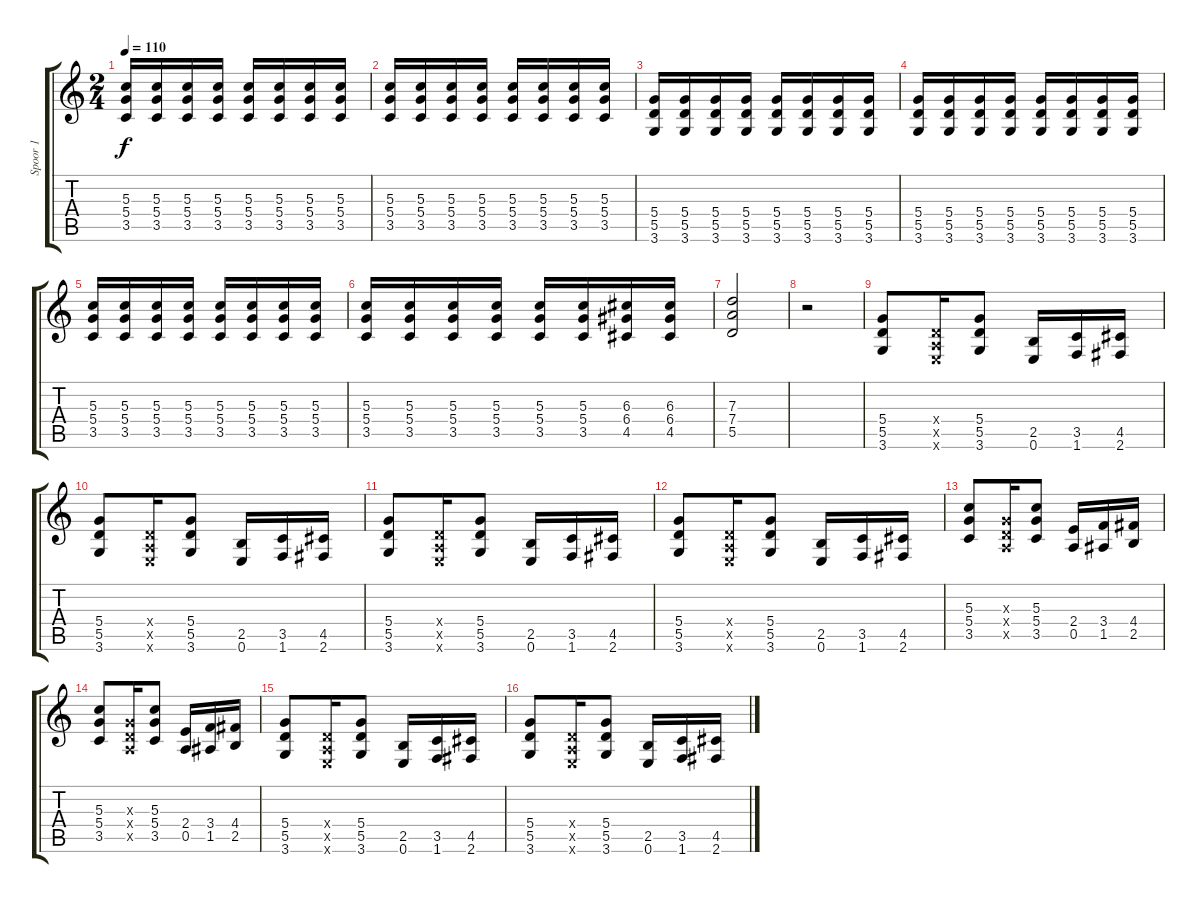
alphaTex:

\track ("Spoor 1" "Spoor 1") {instrument distortionguitar}
\staff {score tabs}
\tuning (E4 B3 G3 D3 A2 E2) {hide}
\ts (2 4)
\tempo 110
\clef g2
\ks c
(5.3 5.4 3.5).16{dy f} (5.3 5.4 3.5).16 (5.3 5.4 3.5).16 (5.3 5.4 3.5).16 (5.3 5.4 3.5).16 (5.3 5.4 3.5).16 (5.3 5.4 3.5).16 (5.3 5.4 3.5).16 |
(5.3 5.4 3.5).16 (5.3 5.4 3.5).16 (5.3 5.4 3.5).16 (5.3 5.4 3.5).16 (5.3 5.4 3.5).16 (5.3 5.4 3.5).16 (5.3 5.4 3.5).16 (5.3 5.4 3.5).16 |
(5.4 5.5 3.6).16 (5.4 5.5 3.6).16 (5.4 5.5 3.6).16 (5.4 5.5 3.6).16 (5.4 5.5 3.6).16 (5.4 5.5 3.6).16 (5.4 5.5 3.6).16 (5.4 5.5 3.6).16 |
(5.4 5.5 3.6).16 (5.4 5.5 3.6).16 (5.4 5.5 3.6).16 (5.4 5.5 3.6).16 (5.4 5.5 3.6).16 (5.4 5.5 3.6).16 (5.4 5.5 3.6).16 (5.4 5.5 3.6).16 |
(5.3 5.4 3.5).16 (5.3 5.4 3.5).16 (5.3 5.4 3.5).16 (5.3 5.4 3.5).16 (5.3 5.4 3.5).16 (5.3 5.4 3.5).16 (5.3 5.4 3.5).16 (5.3 5.4 3.5).16 |
(5.3 5.4 3.5).16 (5.3 5.4 3.5).16 (5.3 5.4 3.5).16 (5.3 5.4 3.5).16 (5.3 5.4 3.5).16 (5.3 5.4 3.5).16 (6.3 6.4 4.5).16 (6.3 6.4 4.5).16 |
(7.3 7.4 5.5).2 |
r.2 |
(5.4 5.5 3.6).8 (0.4{x} 0.5{x} 0.6{x}).16 (5.4 5.5 3.6).8 (2.5 0.6).16 (3.5 1.6).16 (4.5 2.6).16 |
(5.4 5.5 3.6).8 (0.4{x} 0.5{x} 0.6{x}).16 (5.4 5.5 3.6).8 (2.5 0.6).16 (3.5 1.6).16 (4.5 2.6).16 |
(5.4 5.5 3.6).8 (0.4{x} 0.5{x} 0.6{x}).16 (5.4 5.5 3.6).8 (2.5 0.6).16 (3.5 1.6).16 (4.5 2.6).16 |
(5.4 5.5 3.6).8 (0.4{x} 0.5{x} 0.6{x}).16 (5.4 5.5 3.6).8 (2.5 0.6).16 (3.5 1.6).16 (4.5 2.6).16 |
(5.3 5.4 3.5).8 (0.3{x} 0.4{x} 0.5{x}).16 (5.3 5.4 3.5).8 (2.4 0.5).16 (3.4 1.5).16 (4.4 2.5).16 |
(5.3 5.4 3.5).8 (0.3{x} 0.4{x} 0.5{x}).16 (5.3 5.4 3.5).8 (2.4 0.5).16 (3.4 1.5).16 (4.4 2.5).16 |
(5.4 5.5 3.6).8 (0.4{x} 0.5{x} 0.6{x}).16 (5.4 5.5 3.6).8 (2.5 0.6).16 (3.5 1.6).16 (4.5 2.6).16 |
(5.4 5.5 3.6).8 (0.4{x} 0.5{x} 0.6{x}).16 (5.4 5.5 3.6).8 (2.5 0.6).16 (3.5 1.6).16 (4.5 2.6).16
